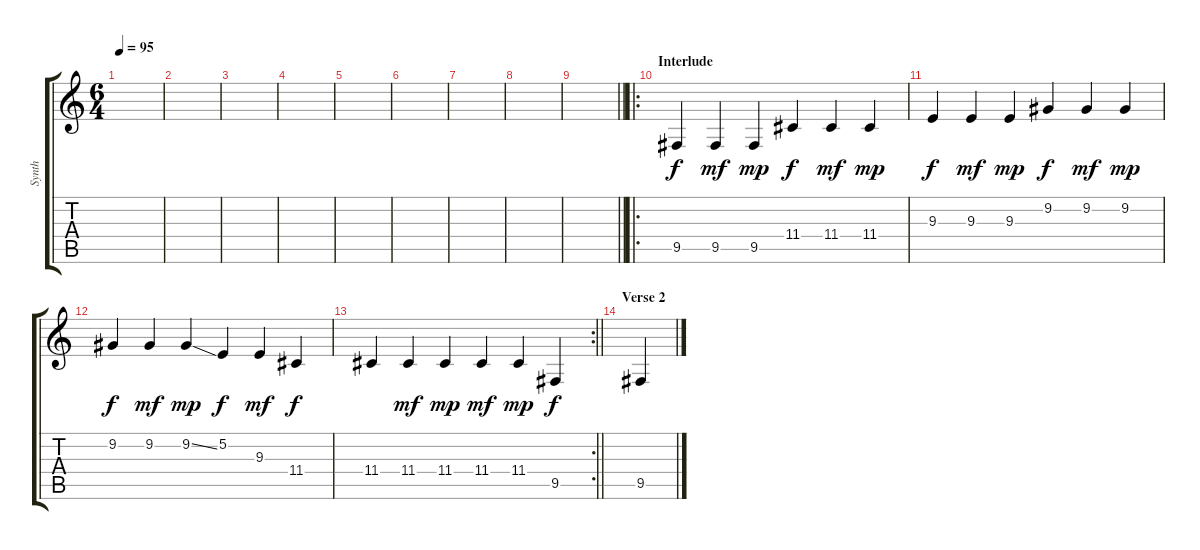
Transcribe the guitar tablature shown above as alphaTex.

\track ("Synth" "Synth") {instrument fx5brightness}
\staff {score tabs}
\tuning (E4 B3 G3 D3 A2 E2) {hide}
\ts (6 4)
\tempo 95
\clef g2
\ks c
|
|
|
|
|
|
|
|
\barLineRight lightlight
|
\ro
\section ("" "Interlude")
9.5.4 9.5.4{dy mf} 9.5.4{dy mp} 11.4.4{dy f} 11.4.4{dy mf} 11.4.4{dy mp} |
9.3.4{dy f} 9.3.4{dy mf} 9.3.4{dy mp} 9.2.4{dy f} 9.2.4{dy mf} 9.2.4{dy mp} |
9.2.4{dy f} 9.2.4{dy mf} 9.2{ss}.4{dy mp} 5.2.4{dy f} 9.3.4{dy mf} 11.4.4{dy f} |
\rc 2
\barLineRight lightlight
11.4.4 11.4.4{dy mf} 11.4.4{dy mp} 11.4.4{dy mf} 11.4.4{dy mp} 9.5.4{dy f} |
\section ("" "Verse 2")
9.5.4
